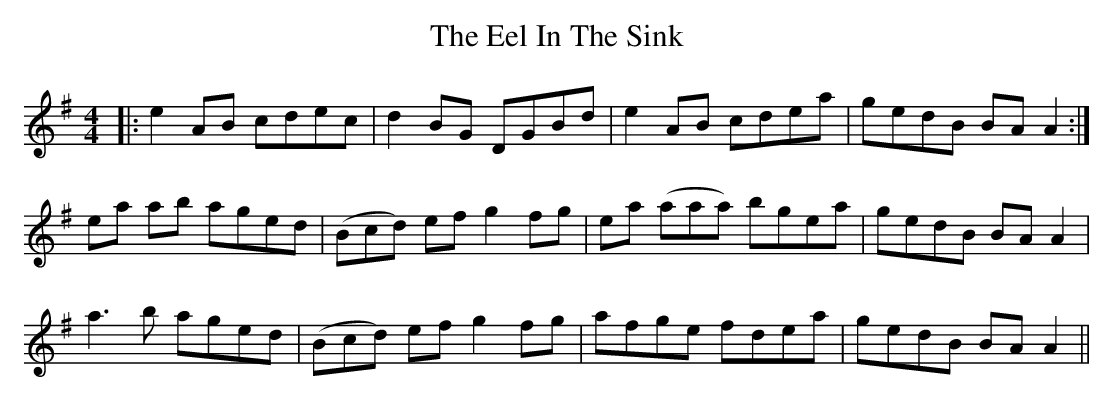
X:1
T: The Eel In The Sink
M: 4/4
L: 1/8
K: Gmaj
|:e2 AB cdec|d2 BG DGBd|e2 AB cdea|gedB BA A2:|
ea ab aged|(Bcd) ef g2 fg|ea (aaa) bgea|gedB BA A2|
a3 b aged|(Bcd) ef g2 fg|afge fdea|gedB BAA2||
